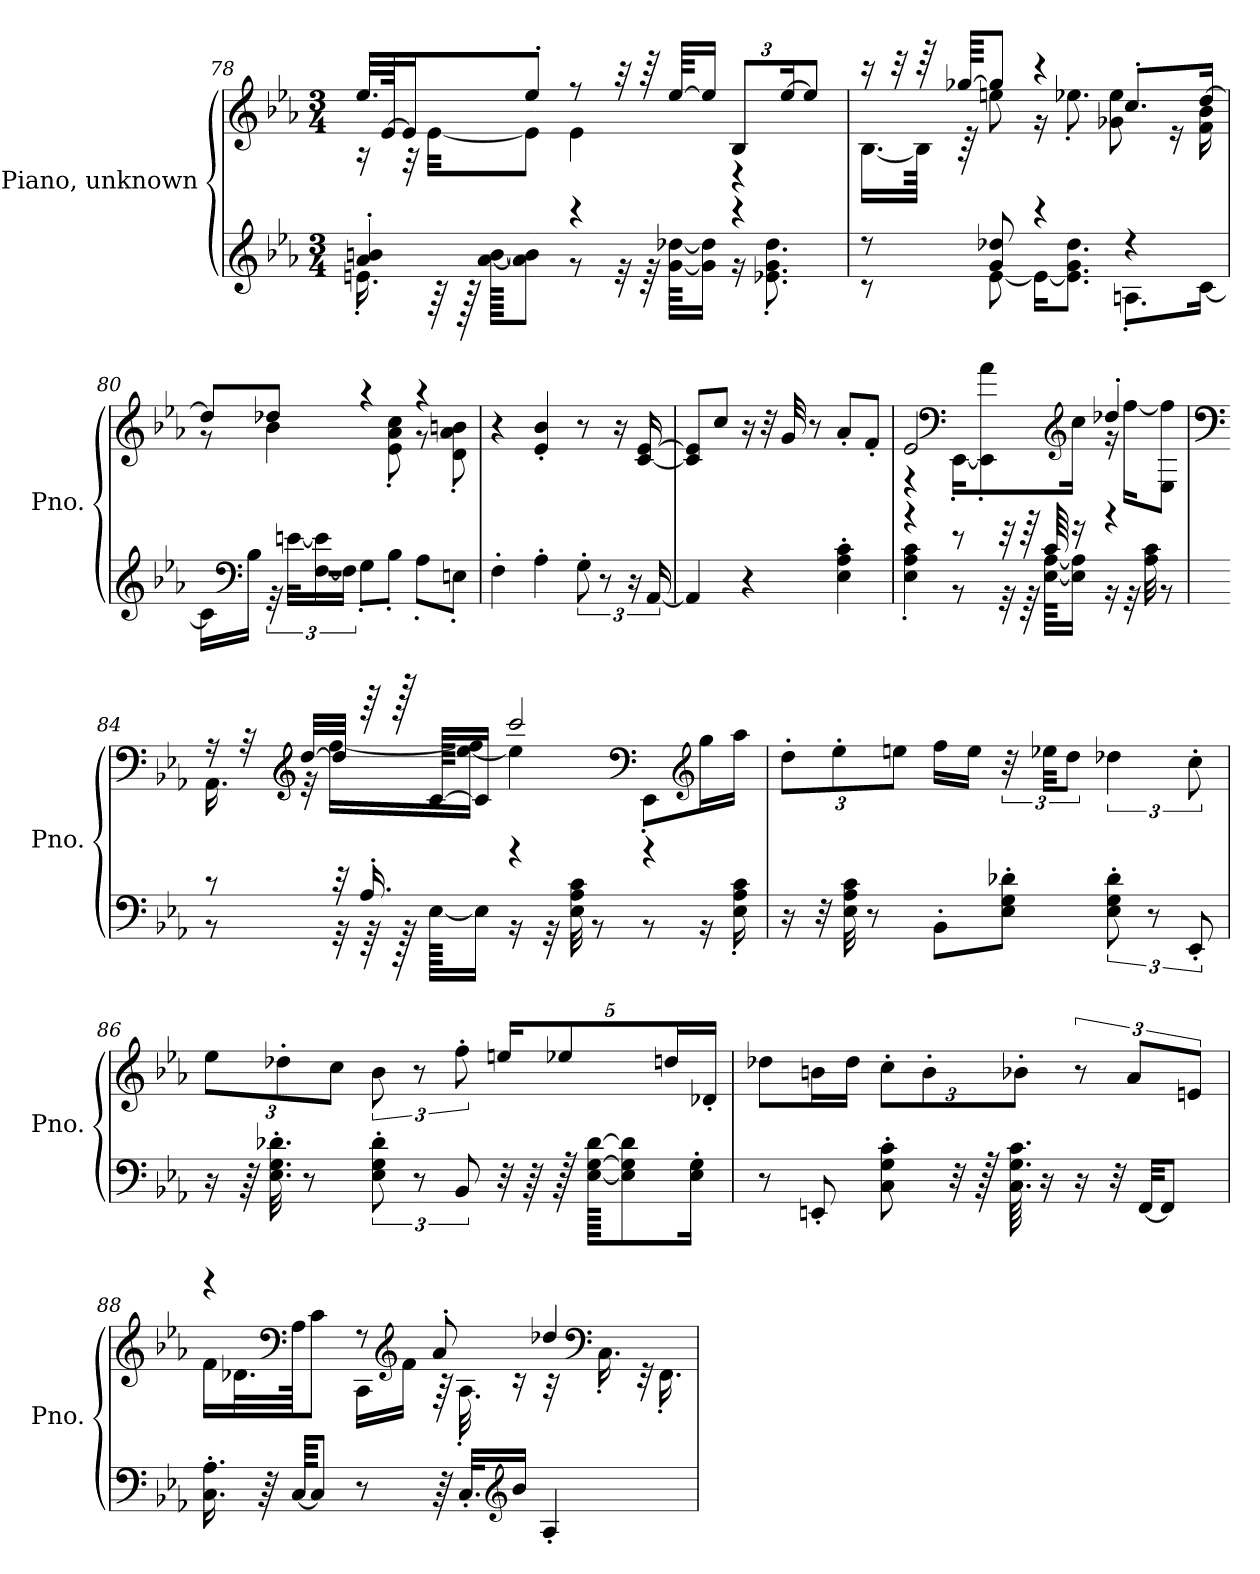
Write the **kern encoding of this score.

**kern	**kern
*part1	*part1
*staff2	*staff1
*I"Piano, unknown	*
*I'Pno.	*
*clefG2	*clefG2
*k[b-e-a-]	*k[b-e-a-]
*M3/4	*M3/4
=78	=78
*^	*^
4a-/' 4bn/'	16.en'\	32.ee-/LLL	16r
.	.	[64e-/JK	.
.	.	16e-/J]	32r
.	64r	.	[32e-\KKL
.	128r	.	.
.	[128a-\ [128b\KKKKL	.	.
.	8a-\] 8b\]J	8ee-'/J	8e-\J]
4r	8r	8r	4e-\
.	32r	32r	.
.	64r	64r	.
.	[64g\ [64dd-X\KKLL	[64ee-/KKLL	.
.	16g\] 16dd-\]JJ	16ee-/JJ]	.
*	*	*Xbrackettup	*
4r	16r	12B-/L	4r
.	8.e-X\' 8.g\' 8.dd-\'	.	.
.	.	[24ee-/K	.
.	.	8ee-/J]	.
!!LO:LB:g=z	!!
=79	=79	=79	=79
8r	8r	16r	[16.B-\LL
.	.	32r	.
.	.	64r	64B-\JJkk]
.	.	[64gg-X/KKKL	64r
8g/ 8dd-X/	[8e-\	8gg-/J]	8een\
4r	16e-\KL_	4r	16r
.	8.e-\] 8.g\ 8.dd-\J	.	8.ee-X'\
4r	8.An'\L	8.cc'/L	8g-X\ 8ee-\
.	.	.	16r
.	[16c\Jk	[16dd/Jk	16f\ 16b-\
=80	=80	=80	=80
2.r	16c\LL]	8dd/L]	8r
*clefF4	*	*	*
.	16B-\JJ	.	.
.	48r	8dd-X/J	4b-\
.	[48en\KLL	.	.
.	[24F\ 24e\]	.	.
.	24F\JJ]	.	.
.	8G'\L	4r	.
.	8B-'\J	.	8e-\' 8a-\' 8cc\'
.	8A-'\L	4r	8r
.	8En'\J	.	8d\' 8a-\' 8bn\'
*v	*v	*	*
*	*v	*v
=81	=81
4F'\	4r
4A-'\	4e-/' 4b-/'
12G'\	8r
12r	.
.	16r
24r	.
.	[16c/ [16e-/
[24AA-/	.
!!LO:PB:g=z
=82	=82
4AA-/]	8c/] 8e-/]L
.	8cc/J
4r	16r
.	32r
.	32g/
.	8r
4E-\' 4A-\' 4c\'	8a-'/L
.	8f'/J
=83	=83
*^	*^
4r	4E-\' 4A-\' 4c\'	2e-/	4r
*	*	*clefF4	*
8r	8r	.	[16EE-'\KL
.	.	.	8EE-\]' 8a-\'
32r	32r	.	.
64r	64r	.	.
64c/	[64E-\ [64A-\KKLL	.	.
*	*	*clefG2	*
16r	16E-\] 16A-\]JJ	.	16cc\Jk
4r	16r	4dd-X'/	16r
.	32r	.	[16ff\KL
.	32A-\ 32c\	.	.
.	8r	.	8E-\ 8ff\]J
!!LO:LB:g=z	!!
=84	=84	=84	=84
*	*	*clefF4	*
8r	8r	16r	16.AA-\
.	.	32r	.
*	*	*clefG2	*
.	.	[32dd/LLL	32r
32r	32r	32dd/JJJ]	[16ff\LL
16.A-'/	64r	64r	.
.	128r	128r	.
.	[128E-\KKKLL	[128c/KKKLL	.
.	16E-\JJ]	16c/JJ]	[16ee-\ 16ff\]JJ
4r	16r	2ccc/	4ee-\]
.	32r	.	.
.	32E-\ 32A-\ 32c\	.	.
.	8r	.	.
*	*	*clefF4	*
4r	8r	.	8EE-'\L
*	*	*clefG2	*
.	16r	.	16gg\L
.	16E-\' 16A-\' 16c\'	.	16aa-\JJ
*v	*v	*	*
*	*v	*v
=85	=85
16r	12dd'\L
32r	.
.	12ee-'\
32E-\ 32A-\ 32c\	.
8r	.
.	12een\J
8BB-'\L	16ff\LL
.	16ee\JJ
*	*brackettup
8E-\' 8G\' 8d-X\'J	48r
.	48ee-X\KKL
.	12dd\J
12E-\' 12G\' 12d-\'	6dd-X\
12r	.
12EE-'/	12cc'\
!!LO:LB:g=z
=86	=86
*	*Xbrackettup
16r	12ee-\L
64r	.
32.E-\' 32.G\' 32.d-X\'	.
.	12dd-X'\
8r	.
.	12cc\J
*	*brackettup
12E-\' 12G\' 12d-\'	12b-\
12r	12r
12BB-/	12ff'\
*	*Xbrackettup
32r	20een/KL
64r	.
128r	.
.	10ee-X/
[128E-\ [128G\ [128d-\KKKKL	.
8E-\] 8G\] 8d-\]	.
.	20ddn/L
16E-\' 16G\'Jk	.
.	20d-X'/JJ
=87	=87
8r	8dd-X\L
8EEn'/	16bn\L
.	16dd-\JJ
8C\' 8G\' 8c\'	12cc'\L
.	12b'\
32r	.
128r	.
64.C\ 64.G\ 64.c\	.
.	12b-X'\J
16r	.
*	*brackettup
16r	12r
32r	.
.	12a-/L
[32FF/KKL	.
8FF/J]	.
.	12en/J
!!LO:LB:g=z
=88	=88
*	*^
16.C\' 16.A-\'	4r	16f\LL
.	.	32.d-X\L
64r	.	.
*	*clefF4	*
[64C/KKKL	.	64A-\JJK
8C/J]	.	8c\J
8r	8r	16CC\LL
*	*clefG2	*
.	.	16f\JJ
64r	8a-'/	64r
32.C'/KLL	.	32.A-'\
*clefG2	*	*
16b-/JJ	.	16r
4A-'/	4dd-X/	32r
*	*clefF4	*
.	.	16.C'\
.	.	32r
.	.	16.FF'\
*	*v	*v
=	=
*-	*-
